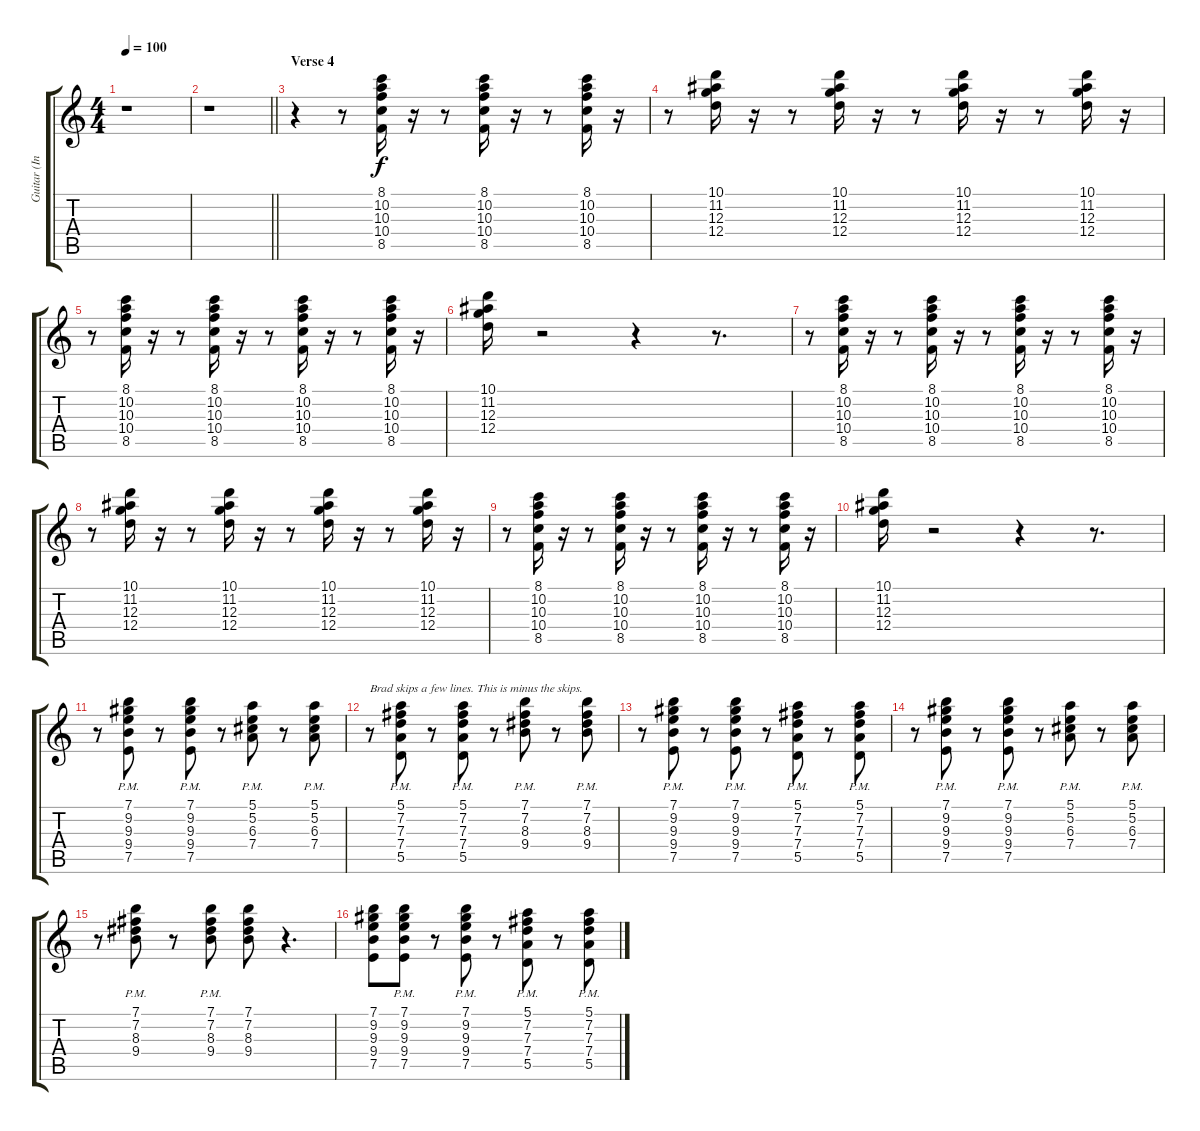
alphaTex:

\track ("Guitar (Intro/Verse)" "Guitar (In") {instrument electricguitarclean}
\staff {score tabs}
\tuning (E4 B3 G3 D3 A2 E2) {hide}
\ts (4 4)
\tempo 100
\clef g2
\ks c
r.1{dy f} |
\barLineRight lightlight
r.1 |
\section ("" "Verse 4")
r.4 r.8 (8.1 10.2 10.3 10.4 8.5).16 r.16 r.8 (8.1 10.2 10.3 10.4 8.5).16 r.16 r.8 (8.1 10.2 10.3 10.4 8.5).16 r.16 |
r.8 (10.1 11.2 12.3 12.4).16 r.16 r.8 (10.1 11.2 12.3 12.4).16 r.16 r.8 (10.1 11.2 12.3 12.4).16 r.16 r.8 (10.1 11.2 12.3 12.4).16 r.16 |
r.8 (8.1 10.2 10.3 10.4 8.5).16 r.16 r.8 (8.1 10.2 10.3 10.4 8.5).16 r.16 r.8 (8.1 10.2 10.3 10.4 8.5).16 r.16 r.8 (8.1 10.2 10.3 10.4 8.5).16 r.16 |
(10.1 11.2 12.3 12.4).16 r.2 r.4 r.8{d} |
r.8 (8.1 10.2 10.3 10.4 8.5).16 r.16 r.8 (8.1 10.2 10.3 10.4 8.5).16 r.16 r.8 (8.1 10.2 10.3 10.4 8.5).16 r.16 r.8 (8.1 10.2 10.3 10.4 8.5).16 r.16 |
r.8 (10.1 11.2 12.3 12.4).16 r.16 r.8 (10.1 11.2 12.3 12.4).16 r.16 r.8 (10.1 11.2 12.3 12.4).16 r.16 r.8 (10.1 11.2 12.3 12.4).16 r.16 |
r.8 (8.1 10.2 10.3 10.4 8.5).16 r.16 r.8 (8.1 10.2 10.3 10.4 8.5).16 r.16 r.8 (8.1 10.2 10.3 10.4 8.5).16 r.16 r.8 (8.1 10.2 10.3 10.4 8.5).16 r.16 |
(10.1 11.2 12.3 12.4).16 r.2 r.4 r.8{d} |
r.8 (7.1{pm} 9.2{pm} 9.3{pm} 9.4{pm} 7.5{pm}).8 r.8 (7.1{pm} 9.2{pm} 9.3{pm} 9.4{pm} 7.5{pm}).8 r.8 (5.1{pm} 5.2{pm} 6.3{pm} 7.4{pm}).8 r.8 (5.1{pm} 5.2{pm} 6.3{pm} 7.4{pm}).8 |
r.8{txt "Brad skips a few lines. This is minus the skips."} (5.1{pm} 7.2{pm} 7.3{pm} 7.4{pm} 5.5{pm}).8 r.8 (5.1{pm} 7.2{pm} 7.3{pm} 7.4{pm} 5.5{pm}).8 r.8 (7.1{pm} 7.2{pm} 8.3{pm} 9.4{pm}).8 r.8 (7.1{pm} 7.2{pm} 8.3{pm} 9.4{pm}).8 |
r.8 (7.1{pm} 9.2{pm} 9.3{pm} 9.4{pm} 7.5{pm}).8 r.8 (7.1{pm} 9.2{pm} 9.3{pm} 9.4{pm} 7.5{pm}).8 r.8 (5.1{pm} 7.2{pm} 7.3{pm} 7.4{pm} 5.5).8 r.8 (5.1{pm} 7.2{pm} 7.3{pm} 7.4{pm} 5.5).8 |
r.8 (7.1{pm} 9.2{pm} 9.3{pm} 9.4{pm} 7.5{pm}).8 r.8 (7.1{pm} 9.2{pm} 9.3{pm} 9.4{pm} 7.5{pm}).8 r.8 (5.1{pm} 5.2{pm} 6.3{pm} 7.4{pm}).8 r.8 (5.1{pm} 5.2{pm} 6.3{pm} 7.4{pm}).8 |
r.8 (7.1{pm} 7.2{pm} 8.3{pm} 9.4{pm}).8 r.8 (7.1{pm} 7.2{pm} 8.3{pm} 9.4{pm}).8 (7.1 7.2 8.3 9.4).8 r.4{d} |
(7.1 9.2 9.3 9.4 7.5).8 (7.1{pm} 9.2{pm} 9.3{pm} 9.4{pm} 7.5{pm}).8 r.8 (7.1{pm} 9.2{pm} 9.3{pm} 9.4{pm} 7.5{pm}).8 r.8 (5.1{pm} 7.2{pm} 7.3{pm} 7.4{pm} 5.5).8 r.8 (5.1{pm} 7.2{pm} 7.3{pm} 7.4{pm} 5.5).8
